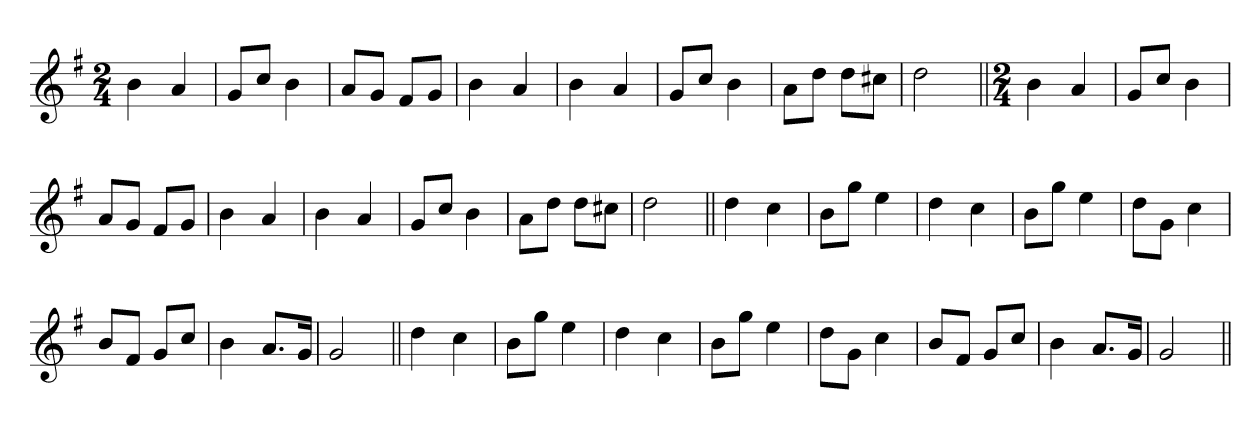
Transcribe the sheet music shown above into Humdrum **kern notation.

**kern
*part1
*staff1
*clefG2
*k[f#]
*G:
*M2/4
=1
4b
4a
=
8gL
8ccJ
4b
=
8aL
8gJ
8f#L
8gJ
=
4b
4a
=
4b
4a
=
8gL
8ccJ
4b
=
8aL
8ddJ
8ddL
8cc#XJ
=
2dd
=||
*M2/4
4b
4a
=
8gL
8ccJ
4b
=
8aL
8gJ
8f#L
8gJ
=
4b
4a
=
4b
4a
=
8gL
8ccJ
4b
=
8aL
8ddJ
8ddL
8cc#XJ
=
2dd
=||
4dd
4cc
=
8bL
8ggJ
4ee
=
4dd
4cc
=
8bL
8ggJ
4ee
=
8ddL
8gJ
4cc
=
8bL
8f#J
8gL
8ccJ
=
4b
8.aL
16gJk
=
2g
=||
4dd
4cc
=
8bL
8ggJ
4ee
=
4dd
4cc
=
8bL
8ggJ
4ee
=
8ddL
8gJ
4cc
=
8bL
8f#J
8gL
8ccJ
=
4b
8.aL
16gJk
=
2g
=||
*-
